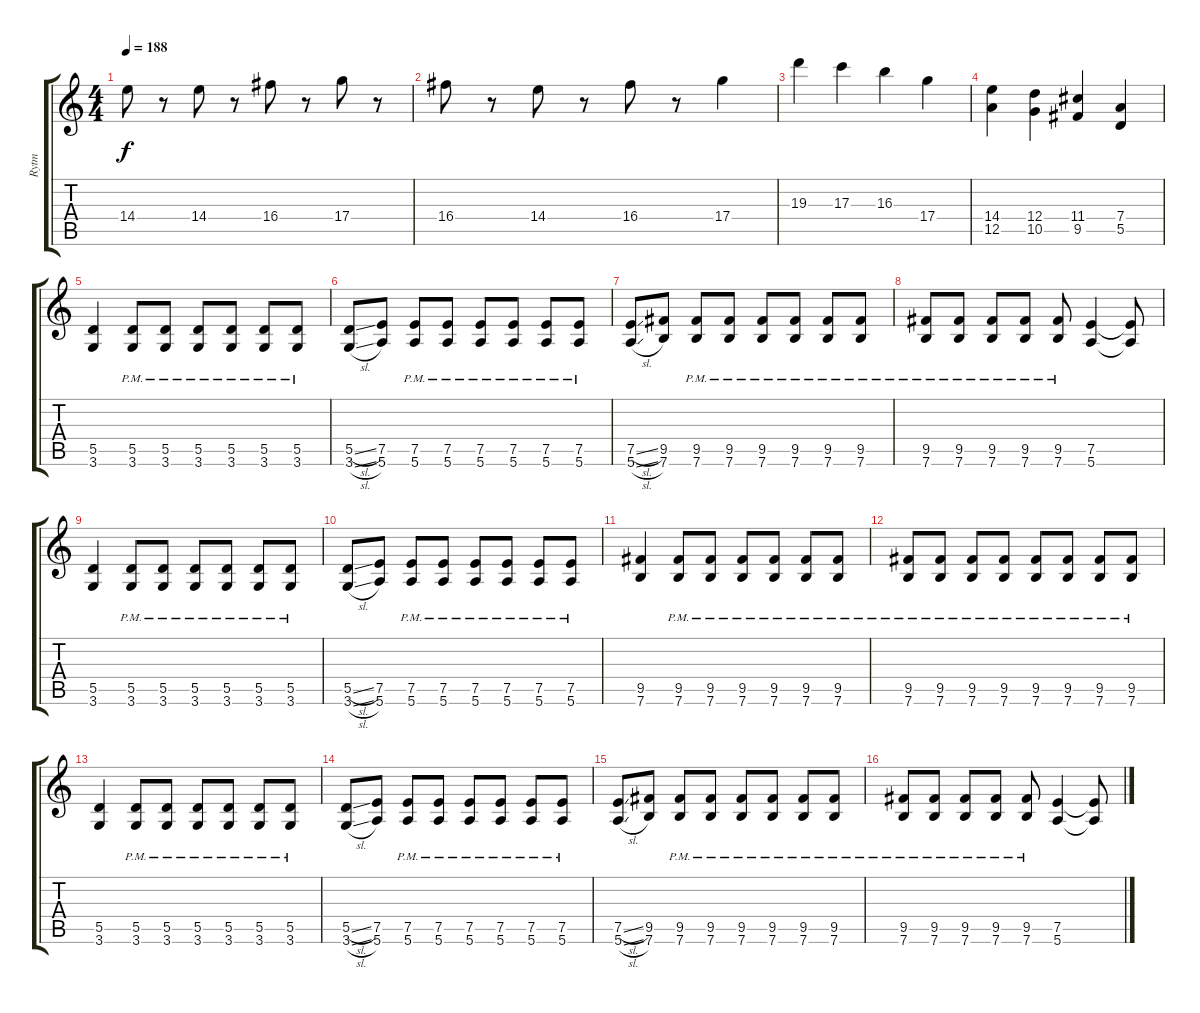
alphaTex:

\track ("Rytm" "Rytm") {instrument distortionguitar}
\staff {score tabs}
\tuning (E4 B3 G3 D3 A2 E2) {hide}
\ts (4 4)
\tempo 188
\clef g2
\ks c
14.4.8{dy f} r.8 14.4.8 r.8 16.4.8 r.8 17.4.8 r.8 |
16.4.8 r.8 14.4.8 r.8 16.4.8 r.8 17.4.4 |
19.3.4 17.3.4 16.3.4 17.4.4 |
(14.4 12.5).4 (12.4 10.5).4 (11.4 9.5).4 (7.4 5.5).4 |
(5.5 3.6).4 (5.5{pm} 3.6{pm}).8 (5.5{pm} 3.6{pm}).8 (5.5{pm} 3.6{pm}).8 (5.5{pm} 3.6{pm}).8 (5.5{pm} 3.6{pm}).8 (5.5{pm} 3.6{pm}).8 |
(5.5{sl} 3.6{sl}).8 (7.5 5.6).8 (7.5{pm} 5.6{pm}).8 (7.5{pm} 5.6{pm}).8 (7.5{pm} 5.6{pm}).8 (7.5{pm} 5.6{pm}).8 (7.5{pm} 5.6{pm}).8 (7.5{pm} 5.6{pm}).8 |
(7.5{sl} 5.6{sl}).8 (9.5 7.6).8 (9.5{pm} 7.6{pm}).8 (9.5{pm} 7.6{pm}).8 (9.5{pm} 7.6{pm}).8 (9.5{pm} 7.6{pm}).8 (9.5{pm} 7.6{pm}).8 (9.5{pm} 7.6{pm}).8 |
(9.5{pm} 7.6{pm}).8 (9.5{pm} 7.6{pm}).8 (9.5{pm} 7.6{pm}).8 (9.5{pm} 7.6{pm}).8 (9.5{pm} 7.6{pm}).8 (7.5 5.6).4 (7.5{t} 5.6{t}).8 |
(5.5 3.6).4 (5.5{pm} 3.6{pm}).8 (5.5{pm} 3.6{pm}).8 (5.5{pm} 3.6{pm}).8 (5.5{pm} 3.6{pm}).8 (5.5{pm} 3.6{pm}).8 (5.5{pm} 3.6{pm}).8 |
(5.5{sl} 3.6{sl}).8 (7.5 5.6).8 (7.5{pm} 5.6{pm}).8 (7.5{pm} 5.6{pm}).8 (7.5{pm} 5.6{pm}).8 (7.5{pm} 5.6{pm}).8 (7.5{pm} 5.6{pm}).8 (7.5{pm} 5.6{pm}).8 |
(9.5 7.6).4 (9.5{pm} 7.6{pm}).8 (9.5{pm} 7.6{pm}).8 (9.5{pm} 7.6{pm}).8 (9.5{pm} 7.6{pm}).8 (9.5{pm} 7.6{pm}).8 (9.5{pm} 7.6{pm}).8 |
(9.5{pm} 7.6{pm}).8 (9.5{pm} 7.6{pm}).8 (9.5{pm} 7.6{pm}).8 (9.5{pm} 7.6{pm}).8 (9.5{pm} 7.6{pm}).8 (9.5{pm} 7.6{pm}).8 (9.5{pm} 7.6{pm}).8 (9.5{pm} 7.6{pm}).8 |
(5.5 3.6).4 (5.5{pm} 3.6{pm}).8 (5.5{pm} 3.6{pm}).8 (5.5{pm} 3.6{pm}).8 (5.5{pm} 3.6{pm}).8 (5.5{pm} 3.6{pm}).8 (5.5{pm} 3.6{pm}).8 |
(5.5{sl} 3.6{sl}).8 (7.5 5.6).8 (7.5{pm} 5.6{pm}).8 (7.5{pm} 5.6{pm}).8 (7.5{pm} 5.6{pm}).8 (7.5{pm} 5.6{pm}).8 (7.5{pm} 5.6{pm}).8 (7.5{pm} 5.6{pm}).8 |
(7.5{sl} 5.6{sl}).8 (9.5 7.6).8 (9.5{pm} 7.6{pm}).8 (9.5{pm} 7.6{pm}).8 (9.5{pm} 7.6{pm}).8 (9.5{pm} 7.6{pm}).8 (9.5{pm} 7.6{pm}).8 (9.5{pm} 7.6{pm}).8 |
(9.5{pm} 7.6{pm}).8 (9.5{pm} 7.6{pm}).8 (9.5{pm} 7.6{pm}).8 (9.5{pm} 7.6{pm}).8 (9.5{pm} 7.6{pm}).8 (7.5 5.6).4 (7.5{t} 5.6{t}).8
